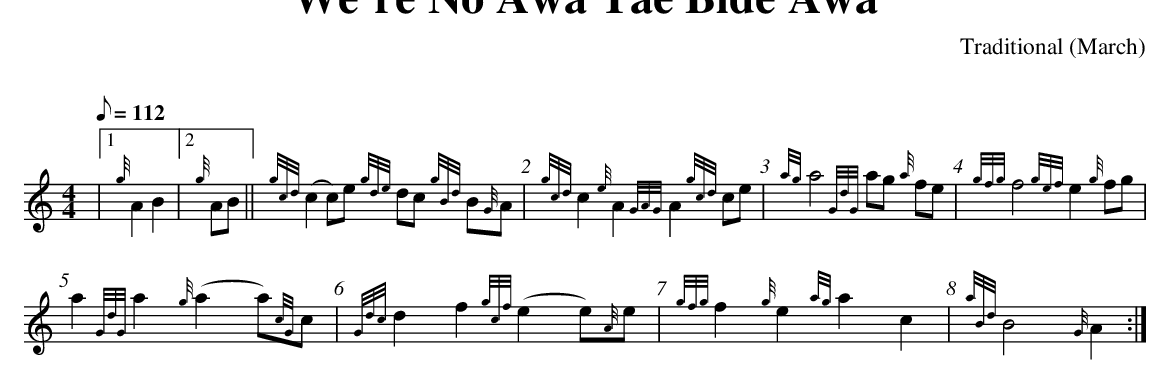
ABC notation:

X:1
T:We're No Awa Tae Bide Awa
C:Traditional (March)
K:HP
L:1/8
M:4/4
Q:112
|1{g}A2 B2|2{g}AB||{gcd}(c2 c)e {gde}dc {gBd}B{G}A | {gcd}c2 {e}A2 {GAG}A2 {gcd}ce | {ag}a4 {GdG}ag {a}fe |{gfg}f4 {gef}e2 {g}fg |
\ %Interesting start with 2 options for the start.  Took some trial and error to bet the desired effect.
a2 {GdG}a2 {g}(a2 a){cG}c | {Gdc}d2 f2 {gcf}(e2 e){A}e | {gfg}f2 {g}e2 {ag}a2 c2 | {aBd}B4 {G}A2:|]
\
